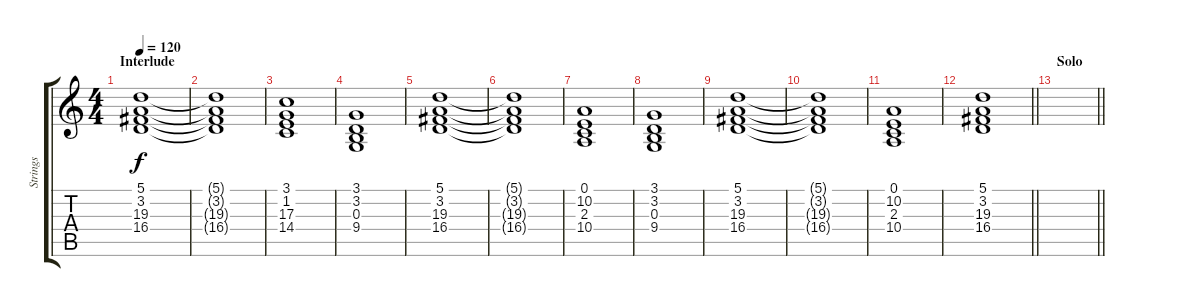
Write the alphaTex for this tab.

\track ("Strings" "Strings") {instrument stringensemble1}
\staff {score tabs}
\tuning (E4 B3 G3 D3 A2 E2) {hide}
\ts (4 4)
\section ("" "Interlude")
\tempo 120
\clef g2
\ks c
(5.1 3.2 19.3 16.4).1{dy f volume 11} |
(5.1{t} 3.2{t} 19.3{t} 16.4{t}).1 |
(3.1 1.2 17.3 14.4).1 |
(3.1 3.2 0.3 9.4).1 |
(5.1 3.2 19.3 16.4).1 |
(5.1{t} 3.2{t} 19.3{t} 16.4{t}).1 |
(0.1 10.2 2.3 10.4).1 |
(3.1 3.2 0.3 9.4).1 |
(5.1 3.2 19.3 16.4).1 |
(5.1{t} 3.2{t} 19.3{t} 16.4{t}).1 |
(0.1 10.2 2.3 10.4).1 |
\barLineRight lightlight
(5.1 3.2 19.3 16.4).1 |
\section ("" "Solo")
\barLineRight lightlight
